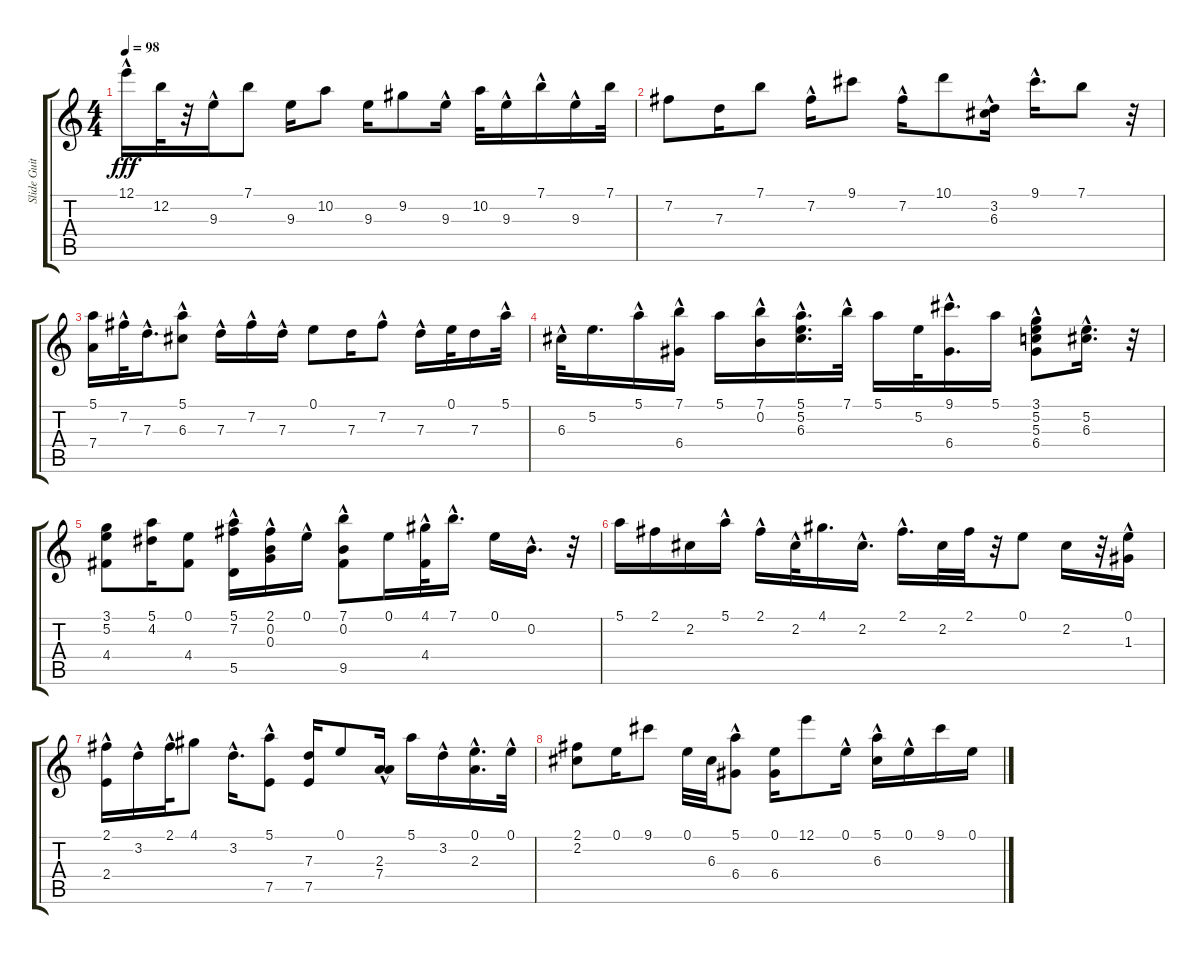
\track ("Slide Guitar (right)" "Slide Guit") {instrument distortionguitar}
\staff {score tabs}
\tuning (E4 B3 G3 D3 A2 E2) {hide}
\ts (4 4)
\tempo 98
\clef g2
\ks c
12.1{hac}.16{dy fff} 12.2.32 r.32 9.3{hac}.16 7.1.8 9.3.16 10.2.8 9.3.16 9.2.8 9.3{hac}.16 10.2.32 9.3{hac}.16 7.1{hac}.16 9.3{hac}.16 7.1.32 |
7.2.8 7.3.16 7.1.8 7.2{hac}.16 9.1.8 7.2{hac}.16 10.1.8 (3.2{hac} 6.3).16 9.1{hac}.16{d} 7.1.8 r.32 |
(5.1 7.4).16 7.2{hac}.32 7.3{hac}.16{d} (5.1{hac} 6.3).8 7.3{hac}.16 7.2{hac}.16 7.3{hac}.16 0.1.8 7.3.16 7.2{hac}.8 7.3{hac}.16 0.1.32 7.3.16 5.1{hac}.32 |
6.3{hac}.32 5.2.16{d} 5.1{hac}.16 (7.1{hac} 6.4).16 5.1.16 (7.1{hac} 0.2).16 (5.1 5.2 6.3{hac}).16{d} 7.1{hac}.32 5.1.16 5.2.32 (9.1 6.4{hac}).16{d} 5.1.16 (3.1{hac} 5.2{hac} 5.3 6.4{hac}).8 (5.2{hac} 6.3{hac}).16{d} r.32 |
(3.1 5.2 4.4).8 (5.1 4.2).16 (0.1 4.4).8 (5.1{hac} 7.2 5.5).16 (2.1{hac} 0.2 0.3).16 0.1{hac}.16 (7.1 0.2 9.5{hac}).8 0.1.16 (4.1{hac} 4.4{hac}).32 7.1{hac}.16{d} 0.1.16 0.2{hac}.16{d} r.32 |
5.1.16 2.1.16 2.2.16 5.1{hac}.16 2.1{hac}.16 2.2{hac}.32 4.1.16{d} 2.2{hac}.16{d} 2.1{hac}.16{d} 2.2.32 2.1.32 r.32 0.1.8 2.2.16 r.32 (0.1{hac} 1.3).16 |
(2.1{hac} 2.4).16 3.2{hac}.16 2.1{hac}.32 4.1.8 3.2{hac}.16{d} (5.1 7.5{hac}).8 (7.3 7.5).16 0.1.8 (2.3{hac} 7.4{hac}).16 5.1.16 3.2{hac}.16 (0.1{hac} 2.3{hac}).16{d} 0.1{hac}.32 |
(2.1 2.2).8 0.1.16 9.1.8 0.1.32 6.3.32 (5.1 6.4{hac}).8 (0.1 6.4).16 12.1.8 0.1{hac}.16 (5.1 6.3{hac}).16 0.1{hac}.16 9.1.16 0.1.16
